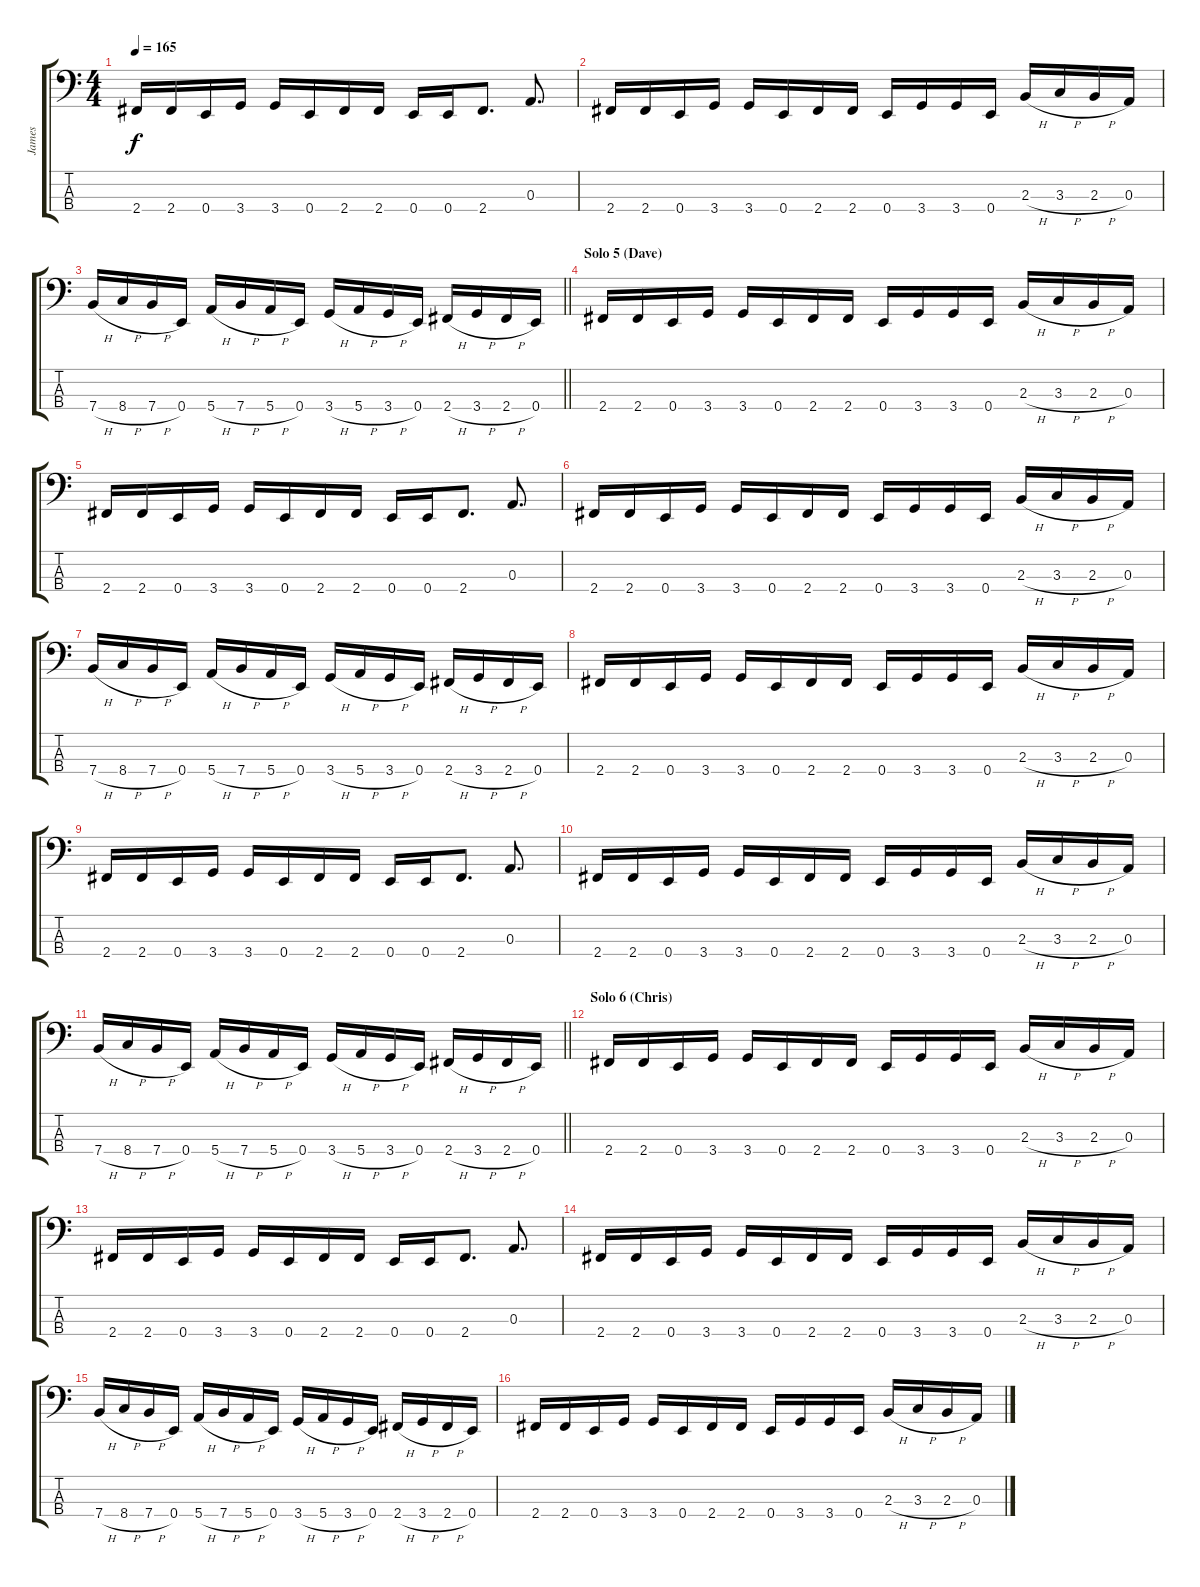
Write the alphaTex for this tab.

\track ("James" "James") {instrument electricbasspick}
\staff {score tabs}
\tuning (G2 D2 A1 E1) {hide}
\ts (4 4)
\tempo 165
\clef f4
\ks c
2.4.16{dy f} 2.4.16 0.4.16 3.4.16 3.4.16 0.4.16 2.4.16 2.4.16 0.4.16 0.4.16 2.4.8{d} 0.3.8{d} |
2.4.16 2.4.16 0.4.16 3.4.16 3.4.16 0.4.16 2.4.16 2.4.16 0.4.16 3.4.16 3.4.16 0.4.16 2.3{h}.16 3.3{h}.16 2.3{h}.16 0.3.16 |
\barLineRight lightlight
7.4{h}.16 8.4{h}.16 7.4{h}.16 0.4.16 5.4{h}.16 7.4{h}.16 5.4{h}.16 0.4.16 3.4{h}.16 5.4{h}.16 3.4{h}.16 0.4.16 2.4{h}.16 3.4{h}.16 2.4{h}.16 0.4.16 |
\section ("" "Solo 5 (Dave)")
2.4.16{volume 10} 2.4.16 0.4.16 3.4.16 3.4.16 0.4.16 2.4.16 2.4.16 0.4.16 3.4.16 3.4.16 0.4.16 2.3{h}.16 3.3{h}.16 2.3{h}.16 0.3.16 |
2.4.16 2.4.16 0.4.16 3.4.16 3.4.16 0.4.16 2.4.16 2.4.16 0.4.16 0.4.16 2.4.8{d} 0.3.8{d} |
2.4.16 2.4.16 0.4.16 3.4.16 3.4.16 0.4.16 2.4.16 2.4.16 0.4.16 3.4.16 3.4.16 0.4.16 2.3{h}.16 3.3{h}.16 2.3{h}.16 0.3.16 |
7.4{h}.16 8.4{h}.16 7.4{h}.16 0.4.16 5.4{h}.16 7.4{h}.16 5.4{h}.16 0.4.16 3.4{h}.16 5.4{h}.16 3.4{h}.16 0.4.16 2.4{h}.16 3.4{h}.16 2.4{h}.16 0.4.16 |
2.4.16 2.4.16 0.4.16 3.4.16 3.4.16 0.4.16 2.4.16 2.4.16 0.4.16 3.4.16 3.4.16 0.4.16 2.3{h}.16 3.3{h}.16 2.3{h}.16 0.3.16 |
2.4.16 2.4.16 0.4.16 3.4.16 3.4.16 0.4.16 2.4.16 2.4.16 0.4.16 0.4.16 2.4.8{d} 0.3.8{d} |
2.4.16 2.4.16 0.4.16 3.4.16 3.4.16 0.4.16 2.4.16 2.4.16 0.4.16 3.4.16 3.4.16 0.4.16 2.3{h}.16 3.3{h}.16 2.3{h}.16 0.3.16 |
\barLineRight lightlight
7.4{h}.16 8.4{h}.16 7.4{h}.16 0.4.16 5.4{h}.16 7.4{h}.16 5.4{h}.16 0.4.16 3.4{h}.16 5.4{h}.16 3.4{h}.16 0.4.16 2.4{h}.16 3.4{h}.16 2.4{h}.16 0.4.16 |
\section ("" "Solo 6 (Chris)")
2.4.16 2.4.16 0.4.16 3.4.16 3.4.16 0.4.16 2.4.16 2.4.16 0.4.16 3.4.16 3.4.16 0.4.16 2.3{h}.16 3.3{h}.16 2.3{h}.16 0.3.16 |
2.4.16 2.4.16 0.4.16 3.4.16 3.4.16 0.4.16 2.4.16 2.4.16 0.4.16 0.4.16 2.4.8{d} 0.3.8{d} |
2.4.16 2.4.16 0.4.16 3.4.16 3.4.16 0.4.16 2.4.16 2.4.16 0.4.16 3.4.16 3.4.16 0.4.16 2.3{h}.16 3.3{h}.16 2.3{h}.16 0.3.16 |
7.4{h}.16 8.4{h}.16 7.4{h}.16 0.4.16 5.4{h}.16 7.4{h}.16 5.4{h}.16 0.4.16 3.4{h}.16 5.4{h}.16 3.4{h}.16 0.4.16 2.4{h}.16 3.4{h}.16 2.4{h}.16 0.4.16 |
2.4.16 2.4.16 0.4.16 3.4.16 3.4.16 0.4.16 2.4.16 2.4.16 0.4.16 3.4.16 3.4.16 0.4.16 2.3{h}.16 3.3{h}.16 2.3{h}.16 0.3.16
